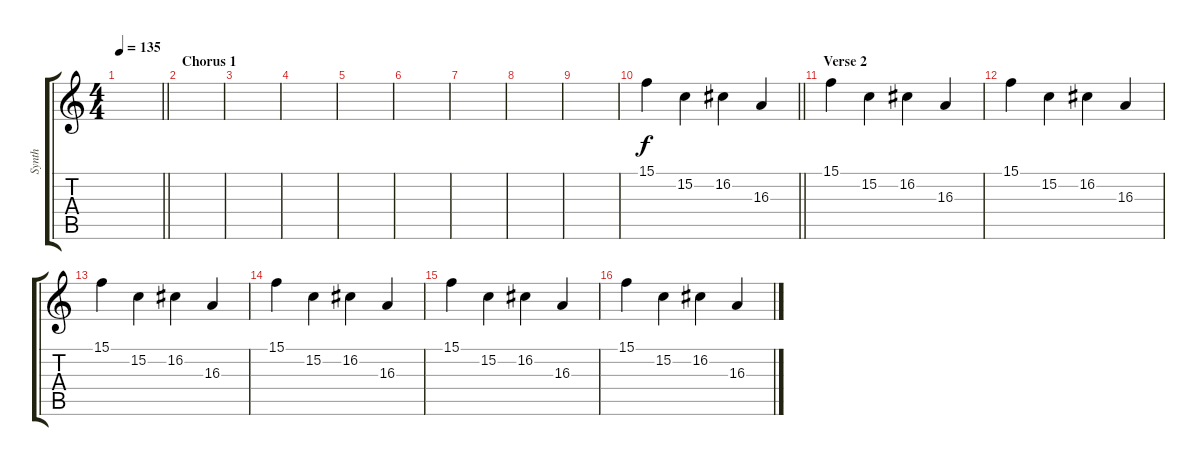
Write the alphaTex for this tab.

\track ("Synth" "Synth") {instrument fx7echoes}
\staff {score tabs}
\tuning (D4 A3 F3 C3 G2 C2) {hide}
\ts (4 4)
\tempo 135
\clef g2
\barLineRight lightlight
\ks c
|
\section ("" "Chorus 1")
|
|
|
|
|
|
|
|
\barLineRight lightlight
15.1.4 15.2.4 16.2.4 16.3.4 |
\section ("" "Verse 2")
15.1.4 15.2.4 16.2.4 16.3.4 |
15.1.4 15.2.4 16.2.4 16.3.4 |
15.1.4 15.2.4 16.2.4 16.3.4 |
15.1.4 15.2.4 16.2.4 16.3.4 |
15.1.4 15.2.4 16.2.4 16.3.4 |
15.1.4 15.2.4 16.2.4 16.3.4
